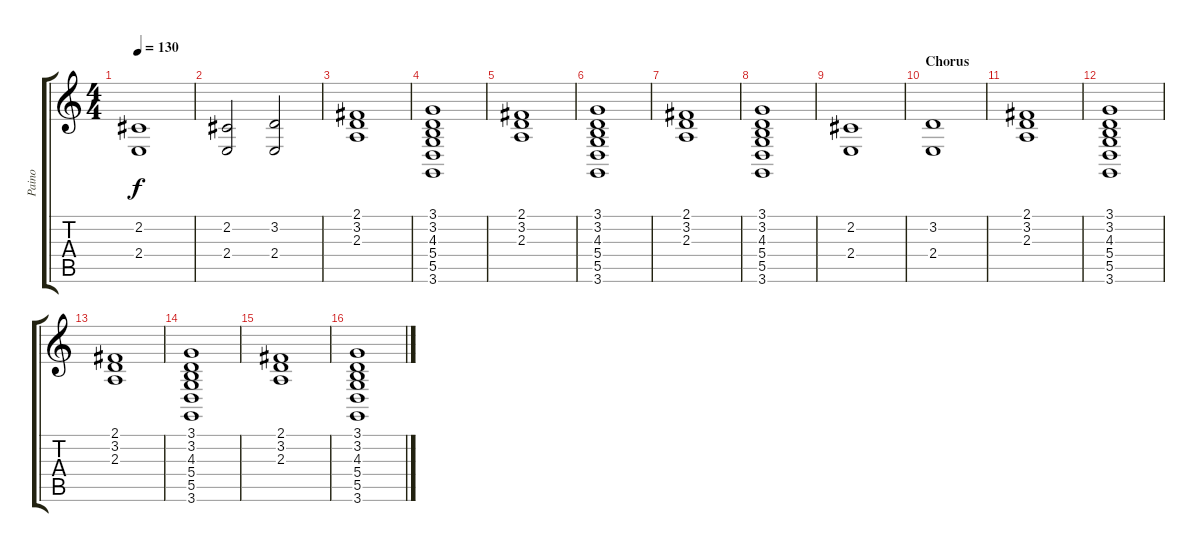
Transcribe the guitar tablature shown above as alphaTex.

\track ("Paino" "Paino") {instrument acousticgrandpiano}
\staff {score tabs}
\tuning (E4 B3 G3 D3 A2 E2) {hide}
\ts (4 4)
\tempo 130
\clef g2
\ks c
(2.2 2.4).1{dy f instrument stringensemble1} |
(2.2 2.4).2 (3.2 2.4).2 |
(2.1 3.2 2.3).1 |
(3.1 3.2 4.3 5.4 5.5 3.6).1 |
(2.1 3.2 2.3).1 |
(3.1 3.2 4.3 5.4 5.5 3.6).1 |
(2.1 3.2 2.3).1 |
(3.1 3.2 4.3 5.4 5.5 3.6).1 |
(2.2 2.4).1 |
\section ("" "Chorus")
(3.2 2.4).1 |
(2.1 3.2 2.3).1 |
(3.1 3.2 4.3 5.4 5.5 3.6).1 |
(2.1 3.2 2.3).1 |
(3.1 3.2 4.3 5.4 5.5 3.6).1 |
(2.1 3.2 2.3).1 |
(3.1 3.2 4.3 5.4 5.5 3.6).1
